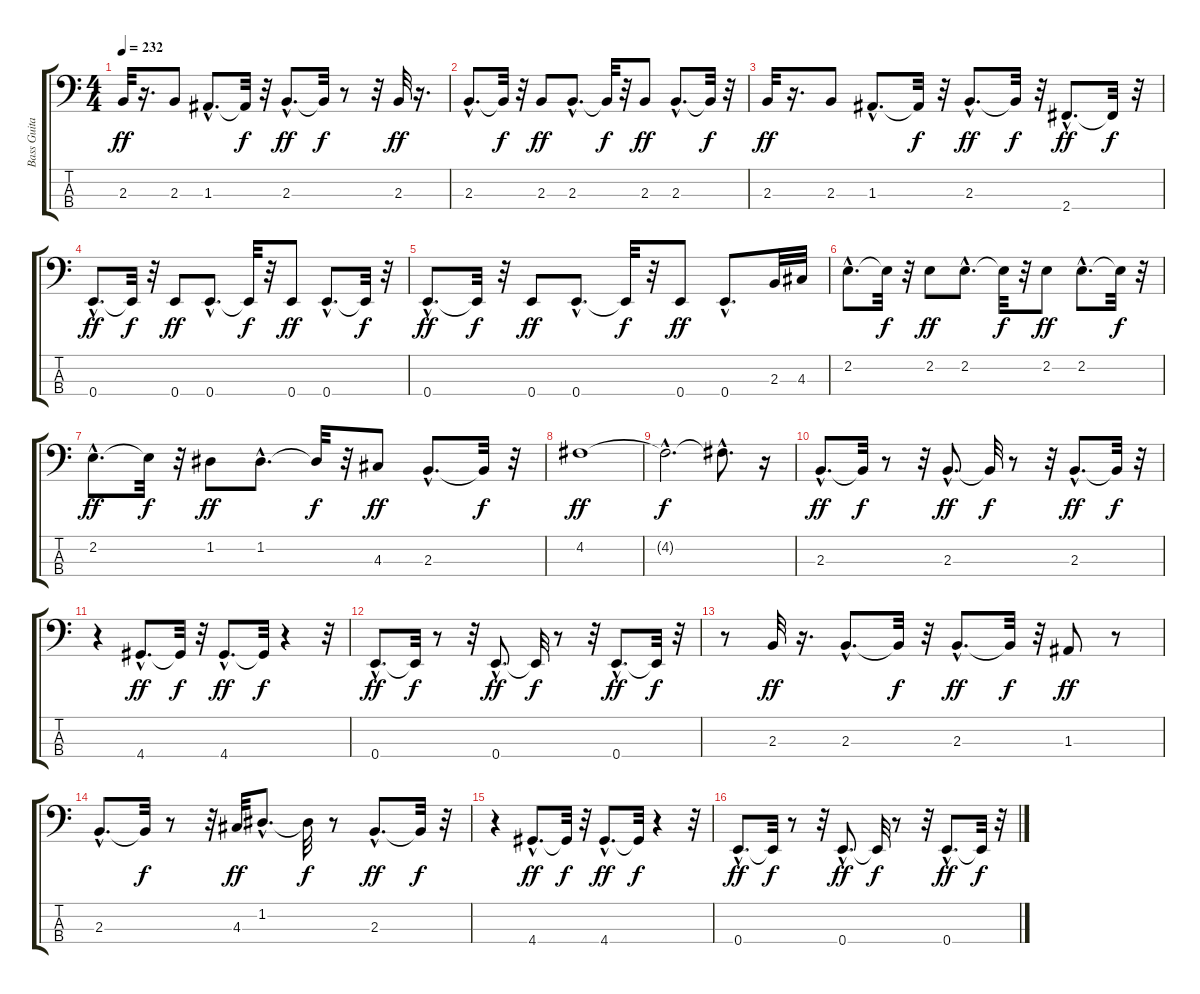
\track ("Bass Guitar" "Bass Guita") {instrument electricbasspick}
\staff {score tabs}
\tuning (G2 D2 A1 E1) {hide}
\ts (4 4)
\tempo 232
\clef f4
\ks c
2.3.32{dy ff} r.16{d} 2.3.8 1.3{hac}.8{d} 1.3{t}.32{dy f} r.32 2.3{hac}.8{d dy ff} 2.3{t}.32{dy f} r.8 r.32 2.3.32{dy ff} r.16{d} |
2.3{hac}.8{d} 2.3{t}.32{dy f} r.32 2.3.8{dy ff} 2.3{hac}.8{d} 2.3{t}.32{dy f} r.32 2.3.8{dy ff} 2.3{hac}.8{d} 2.3{t}.32{dy f} r.32 |
2.3.32{dy ff} r.16{d} 2.3.8 1.3{hac}.8{d} 1.3{t}.32{dy f} r.32 2.3{hac}.8{d dy ff} 2.3{t}.32{dy f} r.32 2.4{hac}.8{d dy ff} 2.4{t}.32{dy f} r.32 |
0.4{hac}.8{d dy ff} 0.4{t}.32{dy f} r.32 0.4.8{dy ff} 0.4{hac}.8{d} 0.4{t}.32{dy f} r.32 0.4.8{dy ff} 0.4{hac}.8{d} 0.4{t}.32{dy f} r.32 |
0.4{hac}.8{d dy ff} 0.4{t}.32{dy f} r.32 0.4.8{dy ff} 0.4{hac}.8{d} 0.4{t}.32{dy f} r.32 0.4.8{dy ff} 0.4{hac}.8{d} 2.3.32 4.3.32 |
2.2{hac}.8{d} 2.2{t}.32{dy f} r.32 2.2.8{dy ff} 2.2{hac}.8{d} 2.2{t}.32{dy f} r.32 2.2.8{dy ff} 2.2{hac}.8{d} 2.2{t}.32{dy f} r.32 |
2.2{hac}.8{d dy ff} 2.2{t}.32{dy f} r.32 1.2.8{dy ff} 1.2{hac}.8{d} 1.2{t}.32{dy f} r.32 4.3.8{dy ff} 2.3{hac}.8{d} 2.3{t}.32{dy f} r.32 |
4.2.1{dy ff} |
4.2{hac t}.2{d dy f} 4.2{hac t}.8{d} r.16 |
2.3{hac}.8{d dy ff} 2.3{t}.32{dy f} r.8 r.32 2.3{hac}.8{d dy ff} 2.3{t}.32{dy f} r.8 r.32 2.3{hac}.8{d dy ff} 2.3{t}.32{dy f} r.32 |
r.4 4.4{hac}.8{d dy ff} 4.4{t}.32{dy f} r.32 4.4{hac}.8{d dy ff} 4.4{t}.32{dy f} r.4 r.32 |
0.4{hac}.8{d dy ff} 0.4{t}.32{dy f} r.8 r.32 0.4{hac}.8{d dy ff} 0.4{t}.32{dy f} r.8 r.32 0.4{hac}.8{d dy ff} 0.4{t}.32{dy f} r.32 |
r.8 2.3.32{dy ff} r.16{d} 2.3{hac}.8{d} 2.3{t}.32{dy f} r.32 2.3{hac}.8{d dy ff} 2.3{t}.32{dy f} r.32 1.3.8{dy ff} r.8 |
2.3{hac}.8{d} 2.3{t}.32{dy f} r.8 r.32 4.3.32{dy ff} 1.2{hac}.8{d} 1.2{t}.32{dy f} r.8 2.3{hac}.8{d dy ff} 2.3{t}.32{dy f} r.32 |
r.4 4.4{hac}.8{d dy ff} 4.4{t}.32{dy f} r.32 4.4{hac}.8{d dy ff} 4.4{t}.32{dy f} r.4 r.32 |
0.4{hac}.8{d dy ff} 0.4{t}.32{dy f} r.8 r.32 0.4{hac}.8{d dy ff} 0.4{t}.32{dy f} r.8 r.32 0.4{hac}.8{d dy ff} 0.4{t}.32{dy f} r.32
